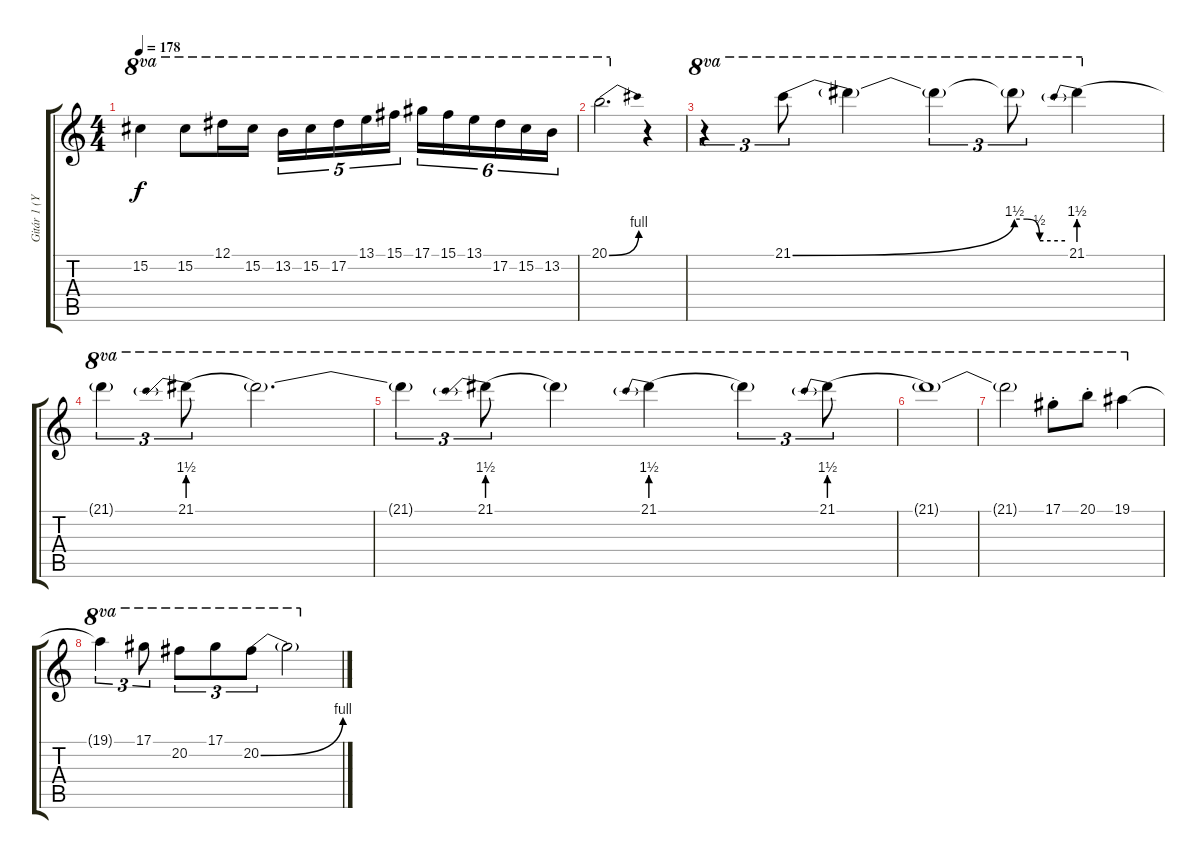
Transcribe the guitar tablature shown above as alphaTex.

\track ("Gitár 1 (Yngwie Malmsteen)" "Gitár 1 (Y") {instrument distortionguitar}
\staff {score tabs}
\tuning (Eb4 Bb3 Gb3 Db3 Ab2 Eb2) {hide}
\ts (4 4)
\tempo 178
\clef g2
\ks c
15.2{t}.4{ot 8va dy f} 15.2.8{ot 8va} 12.1.16{ot 8va} 15.2.16{ot 8va} 13.2.16{tu (5 4) ot 8va} 15.2.16{tu (5 4) ot 8va} 17.2.16{tu (5 4) ot 8va} 13.1.16{tu (5 4) ot 8va} 15.1.16{tu (5 4) ot 8va} 17.1.16{tu (6 4) ot 8va} 15.1.16{tu (6 4) ot 8va} 13.1.16{tu (6 4) ot 8va} 17.2.16{tu (6 4) ot 8va} 15.2.16{tu (6 4) ot 8va} 13.2.16{tu (6 4) ot 8va} |
20.1{be (bend 0 0 60 4)}.2{d ot 8va} r.4 |
r.4{tu (3 2) ot 8va} 21.1{be (bend 0 0 60 6)}.8{tu (3 2) ot 8va} 21.1{t}.4{ot 8va} 21.1{t}.4{tu (3 2) ot 8va} 21.1{be (custom 0 6 15 6 30 2 60 2) t}.8{tu (3 2) ot 8va} 21.1{be (prebend 0 6 60 6)}.4{ot 8va} |
21.1{t}.4{tu (3 2) ot 8va} 21.1{be (prebend 0 6 60 6)}.8{tu (3 2) ot 8va} 21.1{t}.2{d ot 8va} |
21.1{t}.4{tu (3 2) ot 8va} 21.1{be (prebend 0 6 60 6)}.8{tu (3 2) ot 8va} 21.1{t}.4{ot 8va} 21.1{be (prebend 0 6 60 6)}.4{ot 8va} 21.1{t}.4{tu (3 2) ot 8va} 21.1{be (prebend 0 6 60 6)}.8{tu (3 2) ot 8va} |
21.1{t}.1{ot 8va} |
21.1{t}.2{ot 8va} 17.1{st}.8{ot 8va} 20.1{st}.8{ot 8va} 19.1.4{ot 8va} |
19.1{t}.4{tu (3 2) ot 8va} 17.1.8{tu (3 2) ot 8va} 20.2.8{tu (3 2) ot 8va} 17.1.8{tu (3 2) ot 8va} 20.2{be (bend 0 0 60 4)}.8{tu (3 2) ot 8va} 20.2{t}.2{ot 8va}
